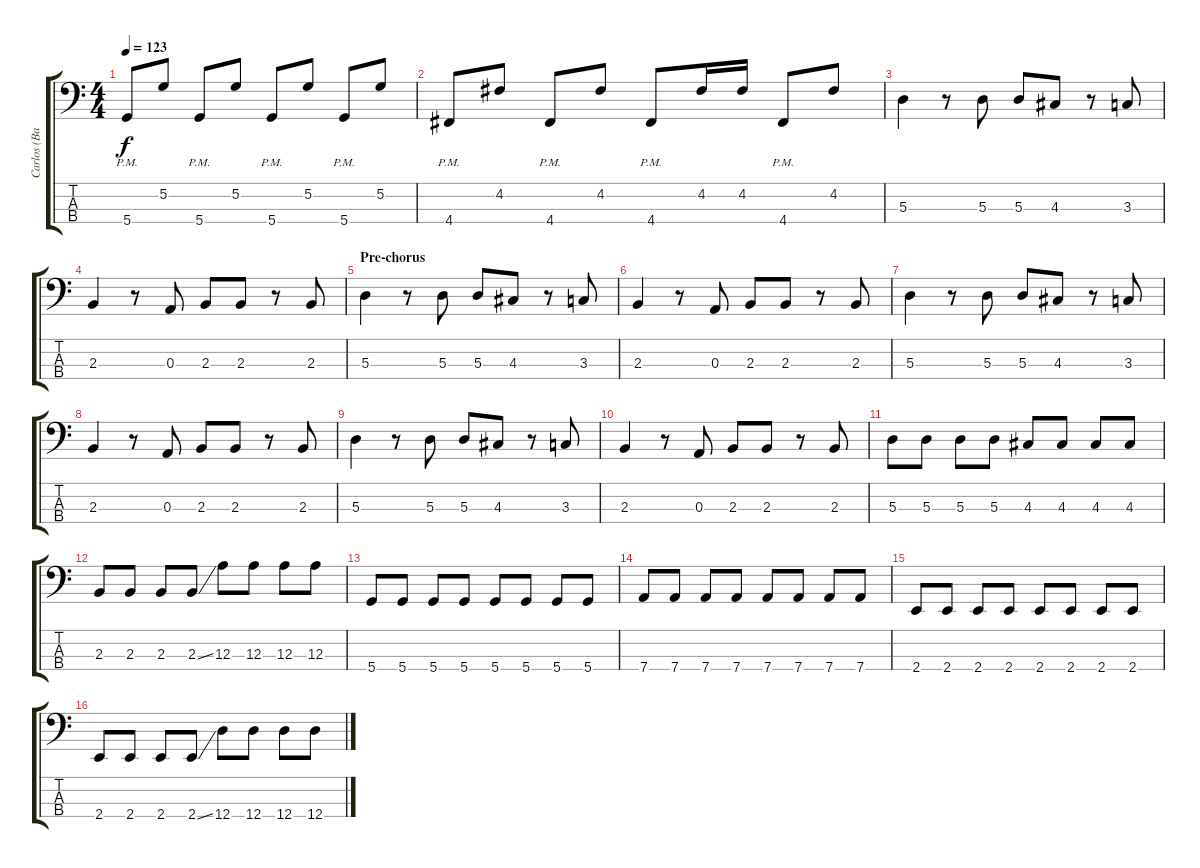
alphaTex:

\track ("Carlos (Bass)" "Carlos (Ba") {instrument electricbasspick}
\staff {score tabs}
\tuning (G2 D2 A1 D1) {hide}
\ts (4 4)
\tempo 123
\clef f4
\ks c
5.4{pm}.8{dy f} 5.2.8 5.4{pm}.8 5.2.8 5.4{pm}.8 5.2.8 5.4{pm}.8 5.2.8 |
4.4{pm}.8 4.2.8 4.4{pm}.8 4.2.8 4.4{pm}.8 4.2.16 4.2.16 4.4{pm}.8 4.2.8 |
5.3.4 r.8 5.3.8 5.3.8 4.3.8 r.8 3.3.8 |
2.3.4 r.8 0.3.8 2.3.8 2.3.8 r.8 2.3.8 |
\section ("" "Pre-chorus")
5.3.4 r.8 5.3.8 5.3.8 4.3.8 r.8 3.3.8 |
2.3.4 r.8 0.3.8 2.3.8 2.3.8 r.8 2.3.8 |
5.3.4 r.8 5.3.8 5.3.8 4.3.8 r.8 3.3.8 |
2.3.4 r.8 0.3.8 2.3.8 2.3.8 r.8 2.3.8 |
5.3.4 r.8 5.3.8 5.3.8 4.3.8 r.8 3.3.8 |
2.3.4 r.8 0.3.8 2.3.8 2.3.8 r.8 2.3.8 |
5.3.8 5.3.8 5.3.8 5.3.8 4.3.8 4.3.8 4.3.8 4.3.8 |
2.3.8 2.3.8 2.3.8 2.3{ss}.8 12.3.8 12.3.8 12.3.8 12.3.8 |
5.4.8 5.4.8 5.4.8 5.4.8 5.4.8 5.4.8 5.4.8 5.4.8 |
7.4.8 7.4.8 7.4.8 7.4.8 7.4.8 7.4.8 7.4.8 7.4.8 |
2.4.8 2.4.8 2.4.8 2.4.8 2.4.8 2.4.8 2.4.8 2.4.8 |
2.4.8 2.4.8 2.4.8 2.4{ss}.8 12.4.8 12.4.8 12.4.8 12.4.8
